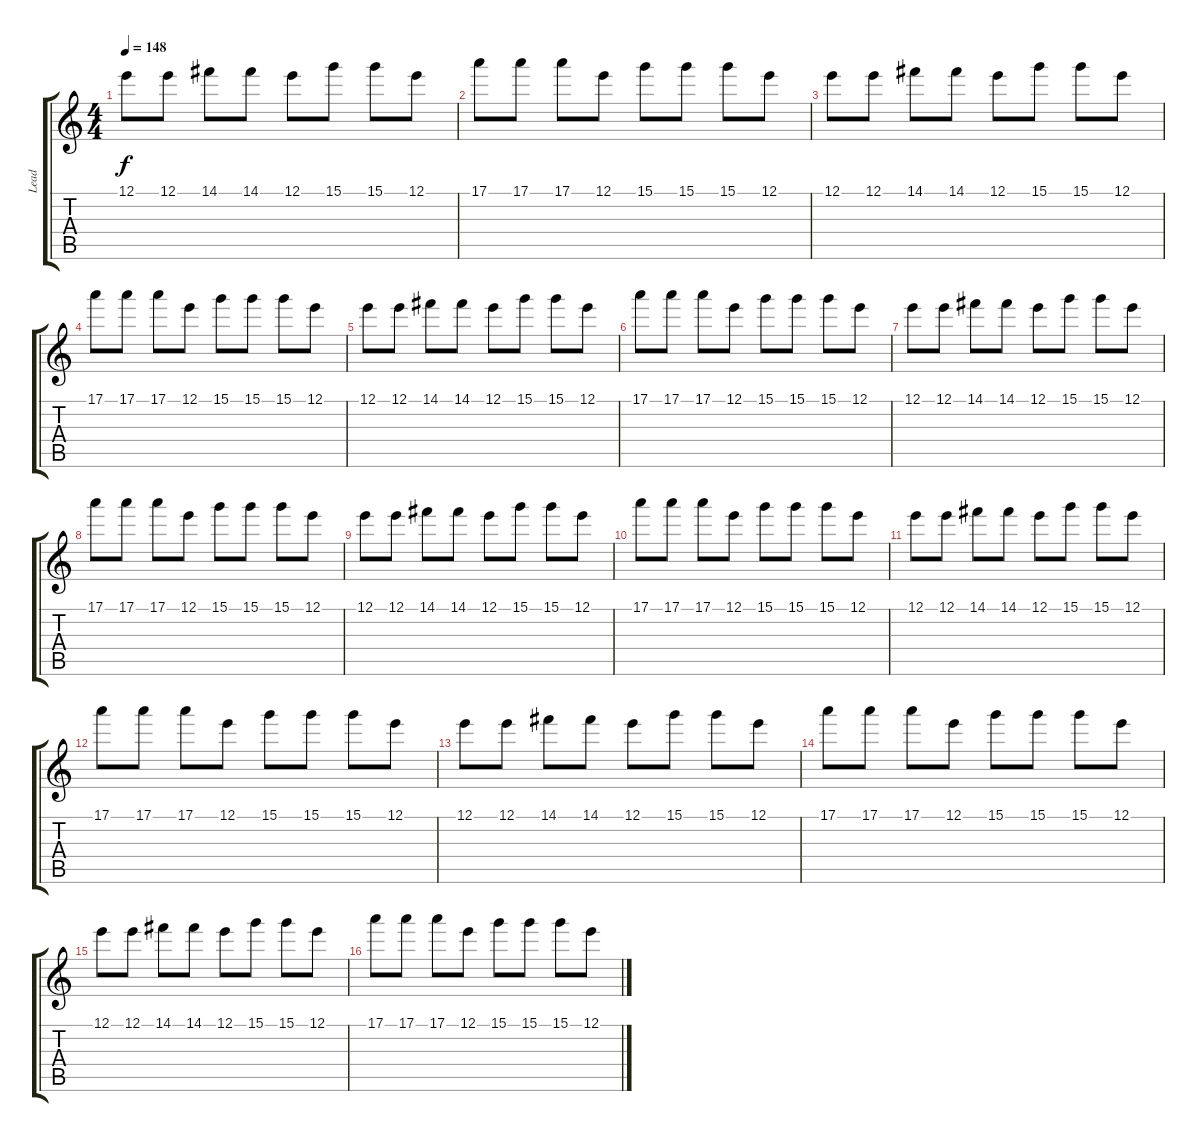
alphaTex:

\track ("Lead" "Lead") {instrument overdrivenguitar}
\staff {score tabs}
\tuning (E4 B3 G3 D3 A2 E2) {hide}
\ts (4 4)
\tempo 148
\clef g2
\ks c
12.1.8{dy f} 12.1.8 14.1.8 14.1.8 12.1.8 15.1.8 15.1.8 12.1.8 |
17.1.8 17.1.8 17.1.8 12.1.8 15.1.8 15.1.8 15.1.8 12.1.8 |
12.1.8 12.1.8 14.1.8 14.1.8 12.1.8 15.1.8 15.1.8 12.1.8 |
17.1.8 17.1.8 17.1.8 12.1.8 15.1.8 15.1.8 15.1.8 12.1.8 |
12.1.8 12.1.8 14.1.8 14.1.8 12.1.8 15.1.8 15.1.8 12.1.8 |
17.1.8 17.1.8 17.1.8 12.1.8 15.1.8 15.1.8 15.1.8 12.1.8 |
12.1.8 12.1.8 14.1.8 14.1.8 12.1.8 15.1.8 15.1.8 12.1.8 |
17.1.8 17.1.8 17.1.8 12.1.8 15.1.8 15.1.8 15.1.8 12.1.8 |
12.1.8 12.1.8 14.1.8 14.1.8 12.1.8 15.1.8 15.1.8 12.1.8 |
17.1.8 17.1.8 17.1.8 12.1.8 15.1.8 15.1.8 15.1.8 12.1.8 |
12.1.8 12.1.8 14.1.8 14.1.8 12.1.8 15.1.8 15.1.8 12.1.8 |
17.1.8 17.1.8 17.1.8 12.1.8 15.1.8 15.1.8 15.1.8 12.1.8 |
12.1.8 12.1.8 14.1.8 14.1.8 12.1.8 15.1.8 15.1.8 12.1.8 |
17.1.8 17.1.8 17.1.8 12.1.8 15.1.8 15.1.8 15.1.8 12.1.8 |
12.1.8 12.1.8 14.1.8 14.1.8 12.1.8 15.1.8 15.1.8 12.1.8 |
17.1.8 17.1.8 17.1.8 12.1.8 15.1.8 15.1.8 15.1.8 12.1.8
